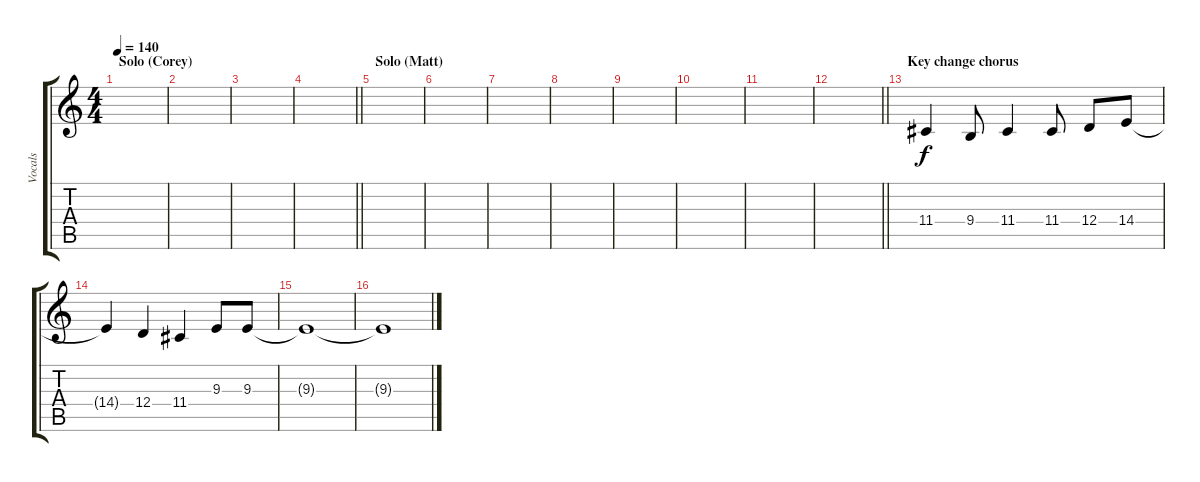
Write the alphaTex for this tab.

\track ("Vocals" "Vocals") {instrument lead2sawtooth}
\staff {score tabs}
\tuning (E4 B3 G3 D3 A2 E2) {hide}
\ts (4 4)
\section ("" "Solo (Corey)")
\tempo 140
\clef g2
\ks c
|
|
|
\barLineRight lightlight
|
\section ("" "Solo (Matt)")
|
|
|
|
|
|
|
\barLineRight lightlight
|
\section ("" "Key change chorus")
11.4.4 9.4.8 11.4.4 11.4.8 12.4.8 14.4.8 |
14.4{t}.4 12.4.4 11.4.4 9.3.8 9.3.8 |
9.3{t}.1 |
9.3{t}.1
